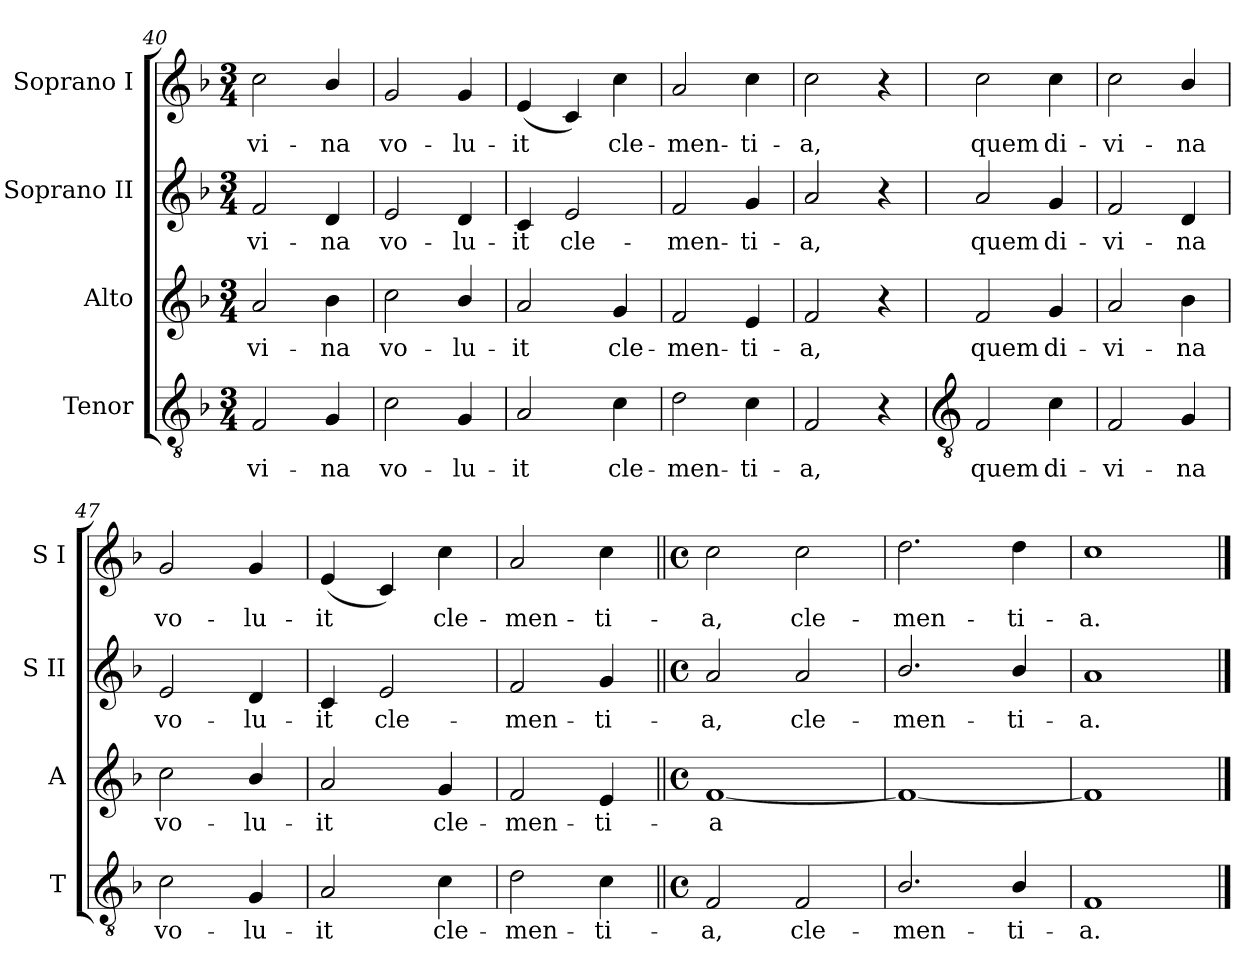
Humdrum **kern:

**kern	**text	**kern	**text	**kern	**text	**kern	**text
*part4	*part4	*part3	*part3	*part2	*part2	*part1	*part1
*staff4	*staff4	*staff3	*staff3	*staff2	*staff2	*staff1	*staff1
*I"Tenor	*	*I"Alto	*	*I"Soprano II	*	*I"Soprano I	*
*I'T	*	*I'A	*	*I'S II	*	*I'S I	*
*clefGv2	*	*clefG2	*	*clefG2	*	*clefG2	*
*k[b-]	*	*k[b-]	*	*k[b-]	*	*k[b-]	*
*F:	*	*F:	*	*F:	*	*F:	*
*M3/4	*	*M3/4	*	*M3/4	*	*M3/4	*
=40	=40	=40	=40	=40	=40	=40	=40
!	!LO:LY:b	!	!LO:LY:b	!	!LO:LY:b	!	!LO:LY:b
2F	-vi-	2a	-vi-	2f	-vi-	2cc	-vi-
!	!LO:LY:b	!	!LO:LY:b	!	!LO:LY:b	!	!LO:LY:b
4G	-na	4b-	-na	4d	-na	4b-/	-na
=41	=41	=41	=41	=41	=41	=41	=41
!	!LO:LY:b	!	!LO:LY:b	!	!LO:LY:b	!	!LO:LY:b
2c	vo-	2cc	vo-	2e	vo-	2g	vo-
!	!LO:LY:b	!	!LO:LY:b	!	!LO:LY:b	!	!LO:LY:b
4G	-lu-	4b-/	-lu-	4d	-lu-	4g	-lu-
=42	=42	=42	=42	=42	=42	=42	=42
!	!LO:LY:b	!	!LO:LY:b	!	!LO:LY:b	!	!LO:LY:b
2A	-it	2a	-it	4c	-it	(<4e	-it
!	!	!	!	!	!LO:LY:b	!	!
.	.	.	.	2e	cle-	4c)	.
!	!LO:LY:b	!	!LO:LY:b	!	!	!	!LO:LY:b
4c	cle-	4g	cle-	.	.	4cc	cle-
=43	=43	=43	=43	=43	=43	=43	=43
!	!LO:LY:b	!	!LO:LY:b	!	!LO:LY:b	!	!LO:LY:b
2d	-men-	2f	-men-	2f	-men-	2a	-men-
!	!LO:LY:b	!	!LO:LY:b	!	!LO:LY:b	!	!LO:LY:b
4c	-ti-	4e	-ti-	4g	-ti-	4cc	-ti-
=44	=44	=44	=44	=44	=44	=44	=44
!	!LO:LY:b	!	!LO:LY:b	!	!LO:LY:b	!	!LO:LY:b
2F	-a,	2f	-a,	2a	-a,	2cc	-a,
4r	.	4r	.	4r	.	4r	.
!!LO:LB:g=z
=45	=45	=45	=45	=45	=45	=45	=45
*clefGv2	*	*	*	*	*	*	*
!	!LO:LY:b	!	!LO:LY:b	!	!LO:LY:b	!	!LO:LY:b
2F	quem	2f	quem	2a	quem	2cc	quem
!	!LO:LY:b	!	!LO:LY:b	!	!LO:LY:b	!	!LO:LY:b
4c	di-	4g	di-	4g	di-	4cc	di-
=46	=46	=46	=46	=46	=46	=46	=46
!	!LO:LY:b	!	!LO:LY:b	!	!LO:LY:b	!	!LO:LY:b
2F	-vi-	2a	-vi-	2f	-vi-	2cc	-vi-
!	!LO:LY:b	!	!LO:LY:b	!	!LO:LY:b	!	!LO:LY:b
4G	-na	4b-	-na	4d	-na	4b-/	-na
=47	=47	=47	=47	=47	=47	=47	=47
!	!LO:LY:b	!	!LO:LY:b	!	!LO:LY:b	!	!LO:LY:b
2c	vo-	2cc	vo-	2e	vo-	2g	vo-
!	!LO:LY:b	!	!LO:LY:b	!	!LO:LY:b	!	!LO:LY:b
4G	-lu-	4b-/	-lu-	4d	-lu-	4g	-lu-
=48	=48	=48	=48	=48	=48	=48	=48
!	!LO:LY:b	!	!LO:LY:b	!	!LO:LY:b	!	!LO:LY:b
2A	-it	2a	-it	4c	-it	(<4e	-it
!	!	!	!	!	!LO:LY:b	!	!
.	.	.	.	2e	cle-	4c)	.
!	!LO:LY:b	!	!LO:LY:b	!	!	!	!LO:LY:b
4c	cle-	4g	cle-	.	.	4cc	cle-
=49	=49	=49	=49	=49	=49	=49	=49
!	!LO:LY:b	!	!LO:LY:b	!	!LO:LY:b	!	!LO:LY:b
2d	-men-	2f	-men-	2f	-men-	2a	-men-
!	!LO:LY:b	!	!LO:LY:b	!	!LO:LY:b	!	!LO:LY:b
4c	-ti-	4e	-ti-	4g	-ti-	4cc	-ti-
=50||	=50||	=50||	=50||	=50||	=50||	=50||	=50||
*M4/4	*	*M4/4	*	*M4/4	*	*M4/4	*
*met(c)	*	*met(c)	*	*met(c)	*	*met(c)	*
!	!LO:LY:b	!	!LO:LY:b	!	!LO:LY:b	!	!LO:LY:b
2F	-a,	[1f	-a	2a	-a,	2cc	-a,
!	!LO:LY:b	!	!	!	!LO:LY:b	!	!LO:LY:b
2F	cle-	.	.	2a	cle-	2cc	cle-
=51	=51	=51	=51	=51	=51	=51	=51
!	!LO:LY:b	!	!	!	!LO:LY:b	!	!LO:LY:b
2.B-/	-men-	1f_	.	2.b-/	-men-	2.dd	-men-
!	!LO:LY:b	!	!	!	!LO:LY:b	!	!LO:LY:b
4B-/	-ti-	.	.	4b-/	-ti-	4dd	-ti-
=52	=52	=52	=52	=52	=52	=52	=52
!	!LO:LY:b	!	!	!	!LO:LY:b	!	!LO:LY:b
1F	-a.	1f]	.	1a	-a.	1cc	-a.
==	==	==	==	==	==	==	==
*-	*-	*-	*-	*-	*-	*-	*-
